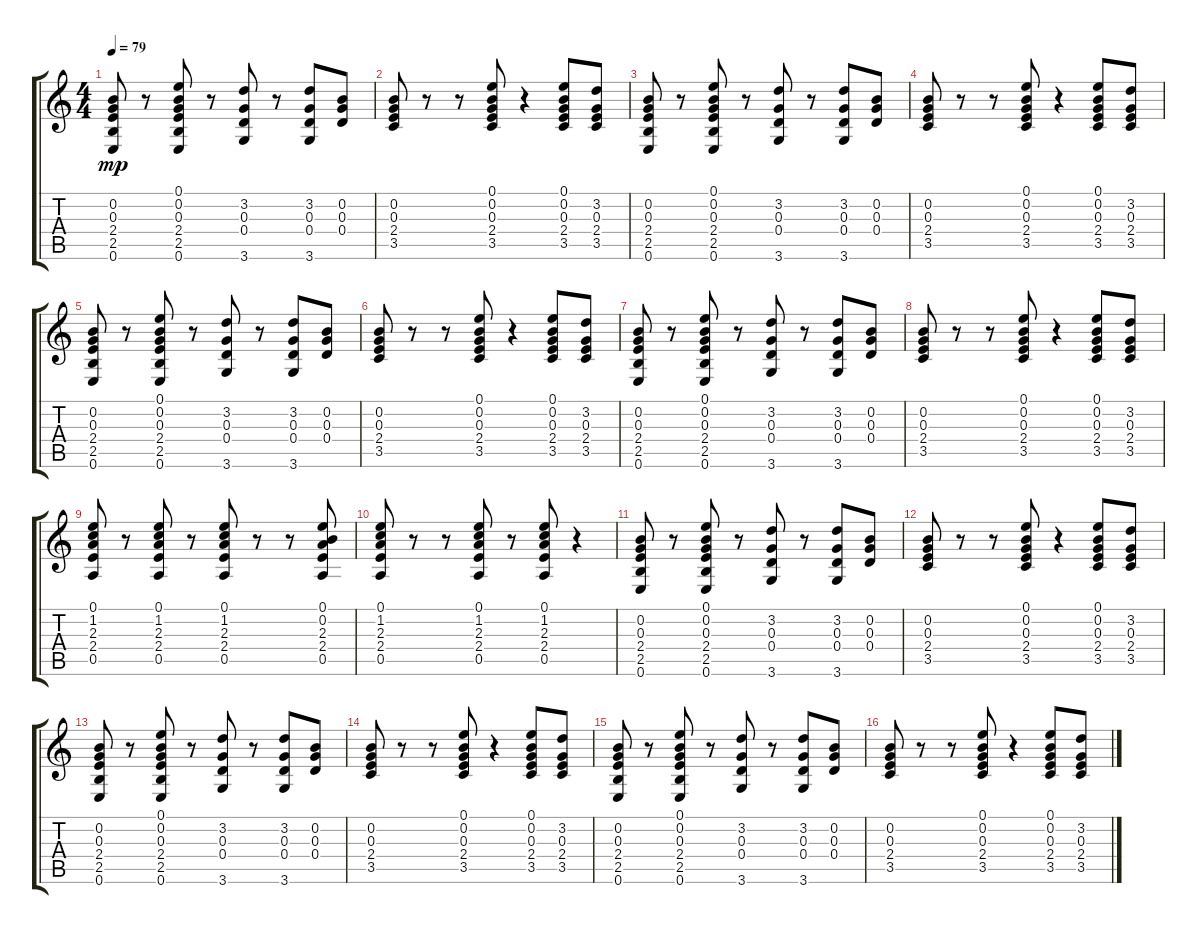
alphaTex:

\track "" {instrument acousticguitarsteel}
\staff {score tabs}
\tuning (E4 B3 G3 D3 A2 E2) {hide}
\ts (4 4)
\tempo 79
\clef g2
\ks c
(0.2 0.3 2.4 2.5 0.6).8{dy mp instrument acousticguitarsteel} r.8 (0.1 0.2 0.3 2.4 2.5 0.6).8 r.8 (3.2 0.3 0.4 3.6).8 r.8 (3.2 0.3 0.4 3.6).8 (0.2 0.3 0.4).8 |
(0.2 0.3 2.4 3.5).8 r.8 r.8 (0.1 0.2 0.3 2.4 3.5).8 r.4 (0.1 0.2 0.3 2.4 3.5).8 (3.2 0.3 2.4 3.5).8 |
(0.2 0.3 2.4 2.5 0.6).8 r.8 (0.1 0.2 0.3 2.4 2.5 0.6).8 r.8 (3.2 0.3 0.4 3.6).8 r.8 (3.2 0.3 0.4 3.6).8 (0.2 0.3 0.4).8 |
(0.2 0.3 2.4 3.5).8 r.8 r.8 (0.1 0.2 0.3 2.4 3.5).8 r.4 (0.1 0.2 0.3 2.4 3.5).8 (3.2 0.3 2.4 3.5).8 |
(0.2 0.3 2.4 2.5 0.6).8 r.8 (0.1 0.2 0.3 2.4 2.5 0.6).8 r.8 (3.2 0.3 0.4 3.6).8 r.8 (3.2 0.3 0.4 3.6).8 (0.2 0.3 0.4).8 |
(0.2 0.3 2.4 3.5).8 r.8 r.8 (0.1 0.2 0.3 2.4 3.5).8 r.4 (0.1 0.2 0.3 2.4 3.5).8 (3.2 0.3 2.4 3.5).8 |
(0.2 0.3 2.4 2.5 0.6).8 r.8 (0.1 0.2 0.3 2.4 2.5 0.6).8 r.8 (3.2 0.3 0.4 3.6).8 r.8 (3.2 0.3 0.4 3.6).8 (0.2 0.3 0.4).8 |
(0.2 0.3 2.4 3.5).8 r.8 r.8 (0.1 0.2 0.3 2.4 3.5).8 r.4 (0.1 0.2 0.3 2.4 3.5).8 (3.2 0.3 2.4 3.5).8 |
(0.1 1.2 2.3 2.4 0.5).8 r.8 (0.1 1.2 2.3 2.4 0.5).8 r.8 (0.1 1.2 2.3 2.4 0.5).8 r.8 r.8 (0.1 0.2 2.3 2.4 0.5).8 |
(0.1 1.2 2.3 2.4 0.5).8 r.8 r.8 (0.1 1.2 2.3 2.4 0.5).8 r.8 (0.1 1.2 2.3 2.4 0.5).8 r.4 |
(0.2 0.3 2.4 2.5 0.6).8 r.8 (0.1 0.2 0.3 2.4 2.5 0.6).8 r.8 (3.2 0.3 0.4 3.6).8 r.8 (3.2 0.3 0.4 3.6).8 (0.2 0.3 0.4).8 |
(0.2 0.3 2.4 3.5).8 r.8 r.8 (0.1 0.2 0.3 2.4 3.5).8 r.4 (0.1 0.2 0.3 2.4 3.5).8 (3.2 0.3 2.4 3.5).8 |
(0.2 0.3 2.4 2.5 0.6).8 r.8 (0.1 0.2 0.3 2.4 2.5 0.6).8 r.8 (3.2 0.3 0.4 3.6).8 r.8 (3.2 0.3 0.4 3.6).8 (0.2 0.3 0.4).8 |
(0.2 0.3 2.4 3.5).8 r.8 r.8 (0.1 0.2 0.3 2.4 3.5).8 r.4 (0.1 0.2 0.3 2.4 3.5).8 (3.2 0.3 2.4 3.5).8 |
(0.2 0.3 2.4 2.5 0.6).8 r.8 (0.1 0.2 0.3 2.4 2.5 0.6).8 r.8 (3.2 0.3 0.4 3.6).8 r.8 (3.2 0.3 0.4 3.6).8 (0.2 0.3 0.4).8 |
(0.2 0.3 2.4 3.5).8 r.8 r.8 (0.1 0.2 0.3 2.4 3.5).8 r.4 (0.1 0.2 0.3 2.4 3.5).8 (3.2 0.3 2.4 3.5).8
